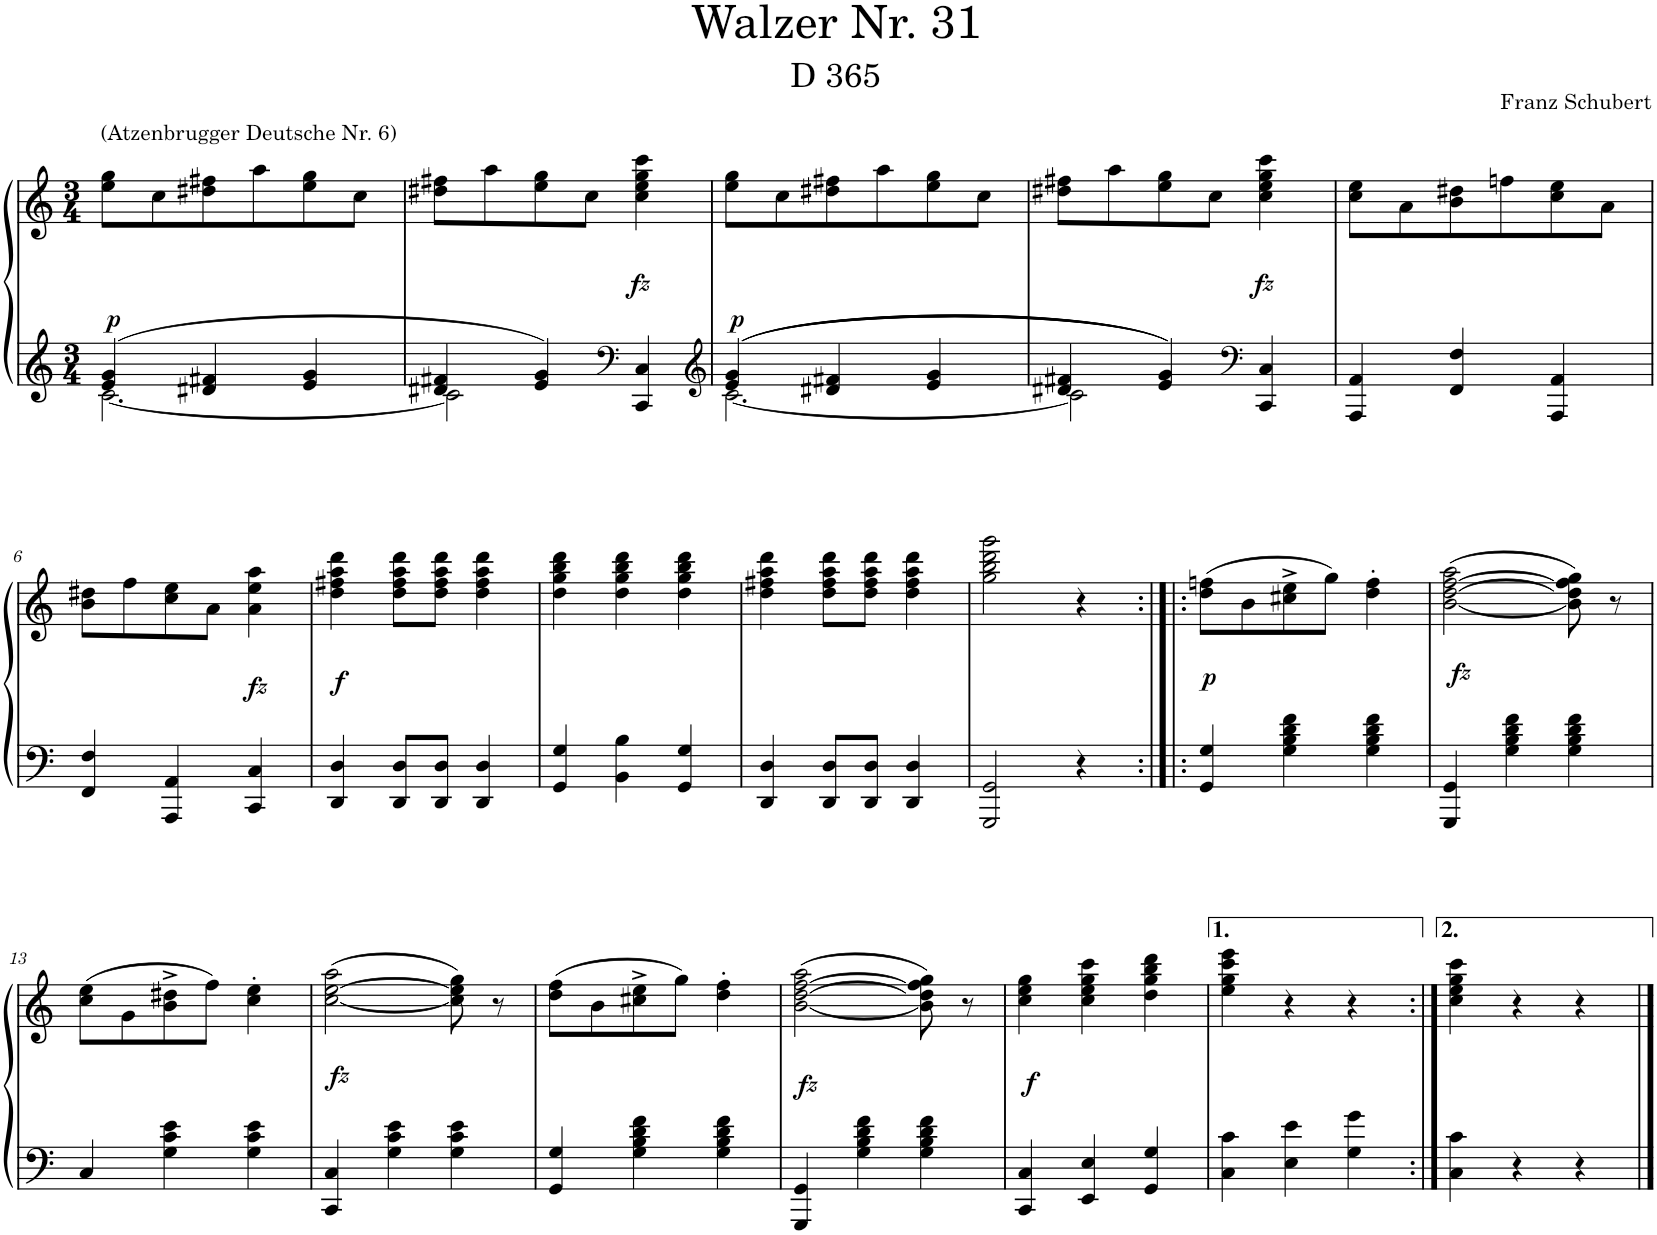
**kern	**kern	**dynam
*part1	*part1	*part1
*staff2	*staff1	*staff1/2
*I"Piano	*	*
*I'Pno.	*	*
*clefG2	*clefG2	*
*k[]	*k[]	*
*M3/4	*M3/4	*
=1	=1	=1
*^	*	*
!	!	!LO:TX:a:t=(Atzenbrugger Deutsche Nr. 6)	!
!	!	!	!LO:DY:a=2
4e/ 4g/	[2.c\	8ee\ 8gg\L	p
.	.	8cc\	.
4d#X/ 4f#X/	.	8dd#X\ 8ff#X\	.
.	.	8aa\	.
4e/ 4g/	.	8ee\ 8gg\	.
.	.	8cc\J	.
=2	=2	=2	=2
4d#X/ 4f#X/	2c\]	8dd#X\ 8ff#X\L	.
.	.	8aa\	.
4e/ 4g/	.	8ee\ 8gg\	.
.	.	8cc\J	.
*clefF4	*	*	*
!	!	!	!LO:DY:b
4CC/ 4C/	4ryy	4cc\ 4ee\ 4gg\ 4ccc\	fz
=3	=3	=3	=3
*clefG2	*	*	*
!	!	!	!LO:DY:a=2
4e/ 4g/	[2.c\	8ee\ 8gg\L	p
.	.	8cc\	.
4d#X/ 4f#X/	.	8dd#X\ 8ff#X\	.
.	.	8aa\	.
4e/ 4g/	.	8ee\ 8gg\	.
.	.	8cc\J	.
=4	=4	=4	=4
4d#X/ 4f#X/	2c\]	8dd#X\ 8ff#X\L	.
.	.	8aa\	.
4e/ 4g/	.	8ee\ 8gg\	.
.	.	8cc\J	.
*clefF4	*	*	*
!	!	!	!LO:DY:b
4CC/ 4C/	4ryy	4cc\ 4ee\ 4gg\ 4ccc\	fz
*v	*v	*	*
=5	=5	=5
4AAA/ 4AA/	8cc\ 8ee\L	.
.	8a\	.
4FF/ 4F/	8b\ 8dd#X\	.
.	8ffn\	.
4AAA/ 4AA/	8cc\ 8ee\	.
.	8a\J	.
!!LO:LB:g=z
=6	=6	=6
4FF/ 4F/	8b\ 8dd#X\L	.
.	8ff\	.
4AAA/ 4AA/	8cc\ 8ee\	.
.	8a\J	.
!	!	!LO:DY:b
4CC/ 4C/	4a\ 4ee\ 4aa\	fz
=7	=7	=7
!	!	!LO:DY:b
4DD/ 4D/	4dd\ 4ff#X\ 4aa\ 4ddd\	f
8DD/ 8D/L	8dd\ 8ff#\ 8aa\ 8ddd\L	.
8DD/ 8D/J	8dd\ 8ff#\ 8aa\ 8ddd\J	.
4DD/ 4D/	4dd\ 4ff#\ 4aa\ 4ddd\	.
=8	=8	=8
4GG/ 4G/	4dd\ 4gg\ 4bb\ 4ddd\	.
4BB\ 4B\	4dd\ 4gg\ 4bb\ 4ddd\	.
4GG/ 4G/	4dd\ 4gg\ 4bb\ 4ddd\	.
=9	=9	=9
4DD/ 4D/	4dd\ 4ff#X\ 4aa\ 4ddd\	.
8DD/ 8D/L	8dd\ 8ff#\ 8aa\ 8ddd\L	.
8DD/ 8D/J	8dd\ 8ff#\ 8aa\ 8ddd\J	.
4DD/ 4D/	4dd\ 4ff#\ 4aa\ 4ddd\	.
=10	=10	=10
2GGG/ 2GG/	2gg\ 2bb\ 2ddd\ 2ggg\	.
4r	4r	.
=11:|!|:	=11:|!|:	=11:|!|:
!	!	!LO:DY:b
4GG/ 4G/	(8dd\ 8ffn\L	p
.	8b\	.
4G\ 4B\ 4d\ 4f\	8cc#X\^ 8ee\^	.
.	8gg\J)	.
4G\ 4B\ 4d\ 4f\	4dd\' 4ff\'	.
=12	=12	=12
!	!	!LO:DY:b
4GGG/ 4GG/	(>[2b\ [2dd\ [2ff\ 2aa\	fz
4G\ 4B\ 4d\ 4f\	.	.
4G\ 4B\ 4d\ 4f\	8b\] 8dd\] 8ff\] 8gg\)	.
.	8r	.
!!LO:LB:g=z
=13	=13	=13
4C/	(8cc\ 8ee\L	.
.	8g\	.
4G\ 4c\ 4e\	8b\^ 8dd#X\^	.
.	8ff\J)	.
4G\ 4c\ 4e\	4cc\' 4ee\'	.
=14	=14	=14
!	!	!LO:DY:b
4CC/ 4C/	(>[2cc\ [2ee\ 2aa\	fz
4G\ 4c\ 4e\	.	.
4G\ 4c\ 4e\	8cc\] 8ee\] 8gg\)	.
.	8r	.
=15	=15	=15
4GG/ 4G/	(8dd\ 8ff\L	.
.	8b\	.
4G\ 4B\ 4d\ 4f\	8cc#X\^ 8ee\^	.
.	8gg\J)	.
4G\ 4B\ 4d\ 4f\	4dd\' 4ff\'	.
=16	=16	=16
!	!	!LO:DY:b
4GGG/ 4GG/	(>[2b\ [2dd\ [2ff\ 2aa\	fz
4G\ 4B\ 4d\ 4f\	.	.
4G\ 4B\ 4d\ 4f\	8b\] 8dd\] 8ff\] 8gg\)	.
.	8r	.
=17	=17	=17
!	!	!LO:DY:b
4CC/ 4C/	4cc\ 4ee\ 4gg\	f
4EE/ 4E/	4cc\ 4ee\ 4gg\ 4ccc\	.
4GG/ 4G/	4dd\ 4gg\ 4bb\ 4ddd\	.
=18	=18	=18
4C\ 4c\	4ee\ 4gg\ 4ccc\ 4eee\	.
4E\ 4e\	4r	.
4G\ 4g\	4r	.
=18X1:|!	=18X1:|!	=18X1:|!
4C\ 4c\	4cc\ 4ee\ 4gg\ 4ccc\	.
4r	4r	.
4r	4r	.
==	==	==
*-	*-	*-
